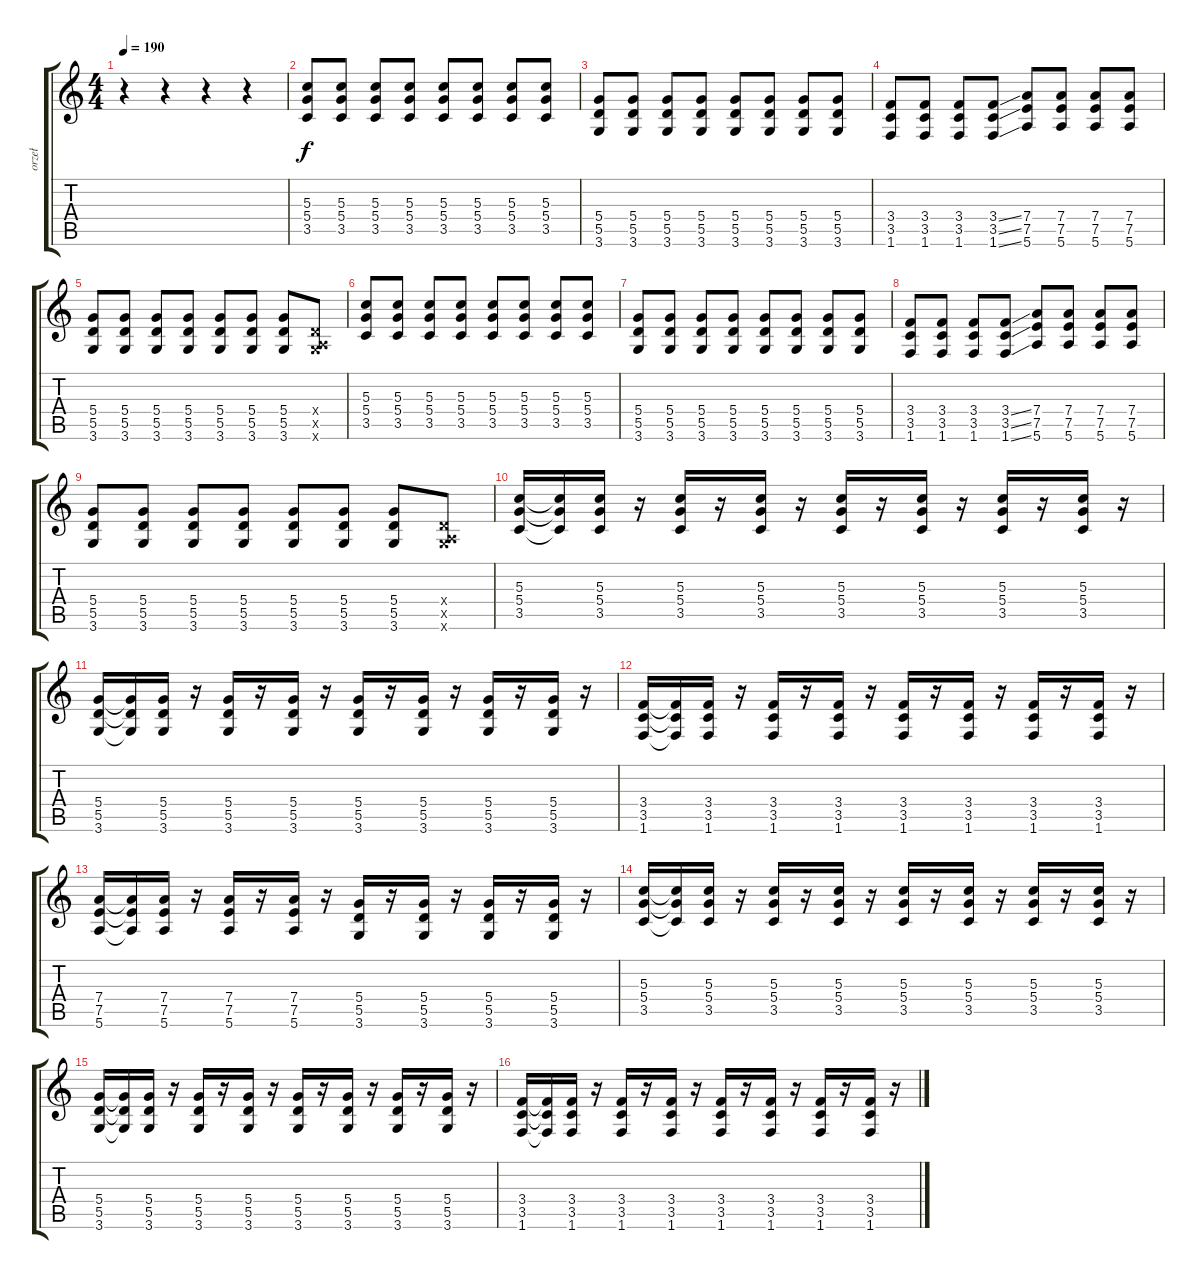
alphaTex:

\track ("orzeł" "orzeł") {instrument overdrivenguitar}
\staff {score tabs}
\tuning (E4 B3 G3 D3 A2 E2) {hide}
\ts (4 4)
\tempo 190
\clef g2
\ks c
r.4{dy f instrument overdrivenguitar} r.4 r.4 r.4 |
(5.3 5.4 3.5).8 (5.3 5.4 3.5).8 (5.3 5.4 3.5).8 (5.3 5.4 3.5).8 (5.3 5.4 3.5).8 (5.3 5.4 3.5).8 (5.3 5.4 3.5).8 (5.3 5.4 3.5).8 |
(5.4 5.5 3.6).8 (5.4 5.5 3.6).8 (5.4 5.5 3.6).8 (5.4 5.5 3.6).8 (5.4 5.5 3.6).8 (5.4 5.5 3.6).8 (5.4 5.5 3.6).8 (5.4 5.5 3.6).8 |
(3.4 3.5 1.6).8 (3.4 3.5 1.6).8 (3.4 3.5 1.6).8 (3.4{ss} 3.5{ss} 1.6{ss}).8 (7.4 7.5 5.6).8 (7.4 7.5 5.6).8 (7.4 7.5 5.6).8 (7.4 7.5 5.6).8 |
(5.4 5.5 3.6).8 (5.4 5.5 3.6).8 (5.4 5.5 3.6).8 (5.4 5.5 3.6).8 (5.4 5.5 3.6).8 (5.4 5.5 3.6).8 (5.4 5.5 3.6).8 (0.4{x} 0.5{x} 3.6{x}).8 |
(5.3 5.4 3.5).8 (5.3 5.4 3.5).8 (5.3 5.4 3.5).8 (5.3 5.4 3.5).8 (5.3 5.4 3.5).8 (5.3 5.4 3.5).8 (5.3 5.4 3.5).8 (5.3 5.4 3.5).8 |
(5.4 5.5 3.6).8 (5.4 5.5 3.6).8 (5.4 5.5 3.6).8 (5.4 5.5 3.6).8 (5.4 5.5 3.6).8 (5.4 5.5 3.6).8 (5.4 5.5 3.6).8 (5.4 5.5 3.6).8 |
(3.4 3.5 1.6).8 (3.4 3.5 1.6).8 (3.4 3.5 1.6).8 (3.4{ss} 3.5{ss} 1.6{ss}).8 (7.4 7.5 5.6).8 (7.4 7.5 5.6).8 (7.4 7.5 5.6).8 (7.4 7.5 5.6).8 |
(5.4 5.5 3.6).8 (5.4 5.5 3.6).8 (5.4 5.5 3.6).8 (5.4 5.5 3.6).8 (5.4 5.5 3.6).8 (5.4 5.5 3.6).8 (5.4 5.5 3.6).8 (0.4{x} 0.5{x} 3.6{x}).8 |
(5.3 5.4 3.5).16 (5.3{t} 5.4{t} 3.5{t}).16 (5.3 5.4 3.5).16 r.16 (5.3 5.4 3.5).16 r.16 (5.3 5.4 3.5).16 r.16 (5.3 5.4 3.5).16 r.16 (5.3 5.4 3.5).16 r.16 (5.3 5.4 3.5).16 r.16 (5.3 5.4 3.5).16 r.16 |
(5.4 5.5 3.6).16 (5.4{t} 5.5{t} 3.6{t}).16 (5.4 5.5 3.6).16 r.16 (5.4 5.5 3.6).16 r.16 (5.4 5.5 3.6).16 r.16 (5.4 5.5 3.6).16 r.16 (5.4 5.5 3.6).16 r.16 (5.4 5.5 3.6).16 r.16 (5.4 5.5 3.6).16 r.16 |
(3.4 3.5 1.6).16 (3.4{t} 3.5{t} 1.6{t}).16 (3.4 3.5 1.6).16 r.16 (3.4 3.5 1.6).16 r.16 (3.4 3.5 1.6).16 r.16 (3.4 3.5 1.6).16 r.16 (3.4 3.5 1.6).16 r.16 (3.4 3.5 1.6).16 r.16 (3.4 3.5 1.6).16 r.16 |
(7.4 7.5 5.6).16 (7.4{t} 7.5{t} 5.6{t}).16 (7.4 7.5 5.6).16 r.16 (7.4 7.5 5.6).16 r.16 (7.4 7.5 5.6).16 r.16 (5.4 5.5 3.6).16 r.16 (5.4 5.5 3.6).16 r.16 (5.4 5.5 3.6).16 r.16 (5.4 5.5 3.6).16 r.16 |
(5.3 5.4 3.5).16 (5.3{t} 5.4{t} 3.5{t}).16 (5.3 5.4 3.5).16 r.16 (5.3 5.4 3.5).16 r.16 (5.3 5.4 3.5).16 r.16 (5.3 5.4 3.5).16 r.16 (5.3 5.4 3.5).16 r.16 (5.3 5.4 3.5).16 r.16 (5.3 5.4 3.5).16 r.16 |
(5.4 5.5 3.6).16 (5.4{t} 5.5{t} 3.6{t}).16 (5.4 5.5 3.6).16 r.16 (5.4 5.5 3.6).16 r.16 (5.4 5.5 3.6).16 r.16 (5.4 5.5 3.6).16 r.16 (5.4 5.5 3.6).16 r.16 (5.4 5.5 3.6).16 r.16 (5.4 5.5 3.6).16 r.16 |
(3.4 3.5 1.6).16 (3.4{t} 3.5{t} 1.6{t}).16 (3.4 3.5 1.6).16 r.16 (3.4 3.5 1.6).16 r.16 (3.4 3.5 1.6).16 r.16 (3.4 3.5 1.6).16 r.16 (3.4 3.5 1.6).16 r.16 (3.4 3.5 1.6).16 r.16 (3.4 3.5 1.6).16 r.16
